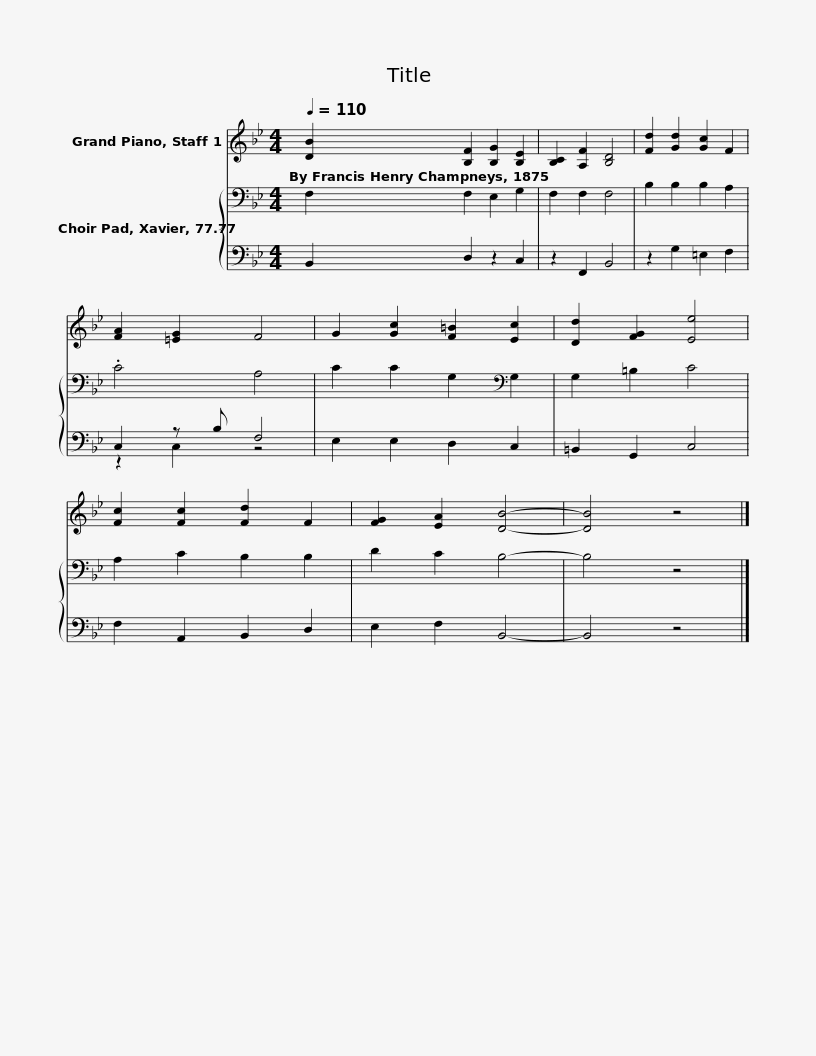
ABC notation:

X:1
%%score 1 { 2 | ( 3 4 ) }
L:1/8
Q:1/4=110
M:4/4
I:linebreak $
K:Bb
V:1 treble
V:2 bass
V:3 bass
V:4 bass
V:1
 [DB]2 [B,F]2 [B,G]2 [B,E]2 | [B,C]2 [A,F]2 [B,D]4 | [Fd]2 [Gd]2 [Gc]2 F2 | [FA]2 [=EG]2 F4 |$ G2 [Gc]2 [F=B]2 [Ec]2 | %5
 [Dd]2 [FG]2 [Ee]4 | [Fc]2 [Fc]2 [Fd]2 F2 | [FG]2 [EA]2 [DB]4- | [DB]4 z4 |] %9
V:2
 F,2 F,2 E,2 G,2 | F,2 F,2 F,4 | B,2 B,2 B,2 A,2 | .C4 A,4 |$ C2 C2 G,2[K:bass] G,2 | %5
 G,2 =B,2 C4 | A,2 C2 B,2 B,2 | D2 C2 B,4- | B,4 z4 |] %9
V:3
 B,,2 D,2 z2 C,2 | z2 F,,2 B,,4 | z2 G,2 =E,2 F,2 | C,2 z B, F,4 |$ E,2 E,2 D,2 C,2 | %5
 =B,,2 G,,2 C,4 | F,2 A,,2 B,,2 D,2 | E,2 F,2 B,,4- | B,,4 z4 |] %9
V:4
 x8 | x8 | x8 | z2 C,2 z4 |$ x8 | %5
 x8 | x8 | x8 | x8 |] %9
